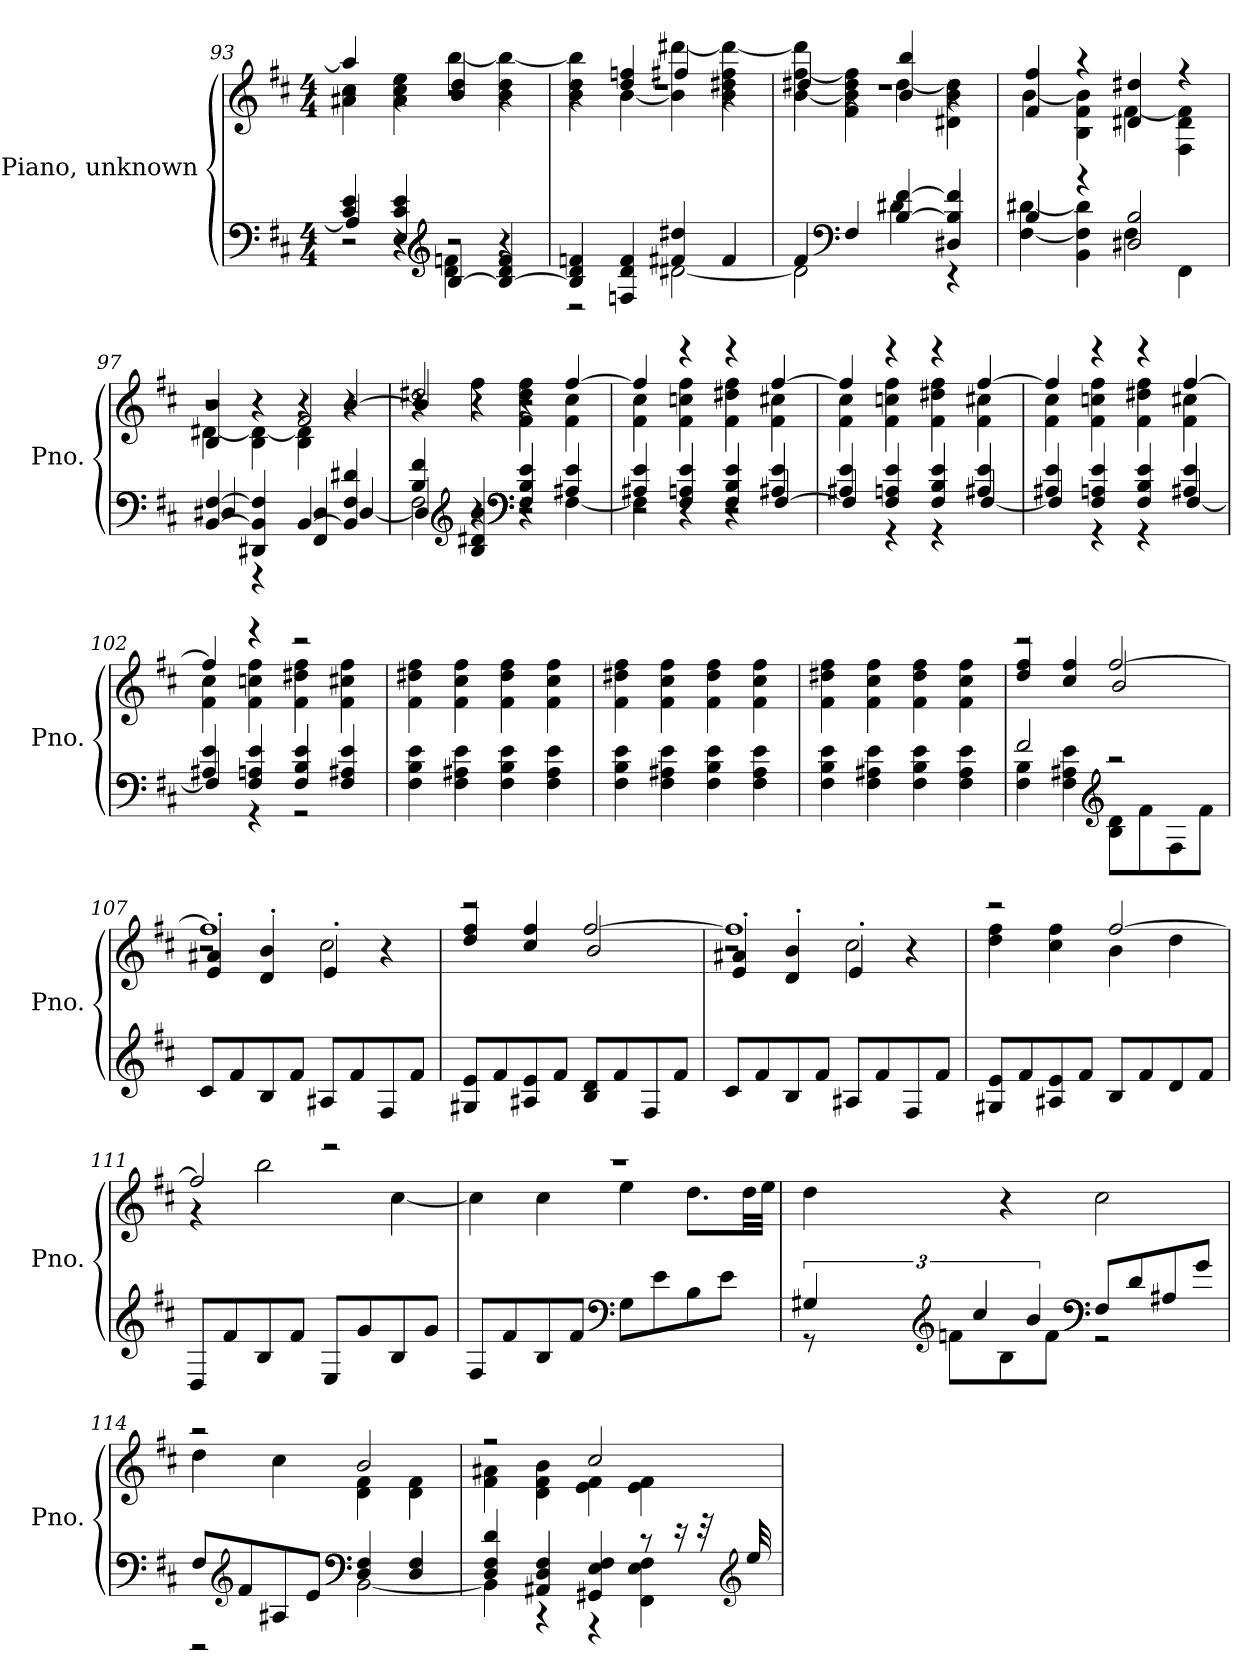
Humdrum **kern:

**kern	**kern
*part1	*part1
*staff2	*staff1
*I"Piano, unknown	*
*I'Pno.	*
*clefF4	*clefG2
*k[f#c#]	*k[f#c#]
*M4/4	*M4/4
=93	=93
*^	*^
*	*^	*	*^
4c#/ 4e/	2r	4A#/]	4aa#/]	4a#X\ 4cc#\	2r
4E/ 4c#/ 4e/	.	4r	4r	4a#\ 4cc#\ 4ee\	.
*clefG2	*	*	*	*	*
[4B/	4d\ 4fn\	2r	2r	[4bb\	4b/ 4dd/
4B/_ 4d/ 4f/	4r	.	.	4b\ 4dd\ 4bb\_	4r
*	*v	*v	*	*	*
!!LO:LB:g=z	!!	!!
=94	=94	=94	=94	=94
4B/] 4d/ 4fn/	2r	1r	4b\ 4dd\ 4bb\]	4r
4Fn/ 4d/ 4f/	.	.	[4b\	4dd/ 4ffn/
4f#X/ 4dd#X/	[2d#X\	.	4b\] [4ddd#X\	4ff#X/
4f#/	.	.	4b\ 4dd#X\ 4ff#\ 4ddd#\_	4r
=95	=95	=95	=95	=95
4f#/	2d#\]	1r	[4b\ [4ff#\ 4ddd#\]	4dd#X/
*clefF4	*	*	*	*
4F#/	.	.	4f#\ 4b\] 4dd#\ 4ff#\]	4r
[4B/ [4f#/	4d#X\	.	[4dd#\	4b/ 4bb/
4D#X/ 4B/] 4f#/]	4r	.	4d#X\ 4b\ 4dd#\]	4r
*	*	*	*v	*v
=96	=96	=96	=96
4B/	[4F#\ [4d#X\	4f#/ 4ff#/	[4b\
4r	4BB\ 4F#\] 4d#\]	4r	4B\ 4f#\ 4b\]
2D#X/ 2B/	4F#\	4d#X/ 4dd#X/	[4f#\
.	4FF#\	4r	4F#\ 4d#\ 4f#\]
=97	=97	=97	=97
*	*	*	*^
[4BB/ [4F#/	4D#X/	4B/ 4b/	[4d#X\	2r
4DD#X/ 4BB/] 4F#/]	4r	4r	4B\ 4d#\_	.
[4BB/	4FF#/ 4D#/	2f#/	4B\ 4d#\]	4r
4BB/] 4F#/ 4d#X/	[4D#/	.	4r	[4b/
!!LO:LB:g=z	!!	!!
=98	=98	=98	=98	=98
*	*^	*	*	*
4B/ 4f#/	2F#\	4D#/]	2dd#X/	4r	4b/]
*clefG2	*	*	*	*	*
4B/ 4d#X/ 4b/	.	4r	.	4ff#\	4r
*clefF4	*	*	*	*	*
4F#/ 4B/ 4e/	4r	2r	4r	4f#\ 4dd#\ 4ff#\	2r
4A#X/ 4e/	[4F#\	.	[4ff#/	4f#\ 4cc#\	.
*	*	*	*	*v	*v
=99	=99	=99	=99	=99
4A#X/ 4e/	4F#\]	2r	4ff#/]	4f#\ 4cc#\
4F#/ 4An/ 4e/	4r	.	4r	4f#\ 4ccn\ 4ff#\
4F#/ 4B/ 4e/	2r	4r	4r	4f#\ 4dd#X\ 4ff#\
4A#X/ 4e/	.	[4F#/	[4ff#/	4f#\ 4cc#X\
*	*v	*v	*	*
=100	=100	=100	=100
4A#X/ 4e/	4F#/]	4ff#/]	4f#\ 4cc#\
4F#/ 4An/ 4e/	4r	4r	4f#\ 4ccn\ 4ff#\
4F#/ 4B/ 4e/	4r	4r	4f#\ 4dd#X\ 4ff#\
4A#X/ 4e/	[4F#/	[4ff#/	4f#\ 4cc#X\
=101	=101	=101	=101
4A#X/ 4e/	4F#/]	4ff#/]	4f#\ 4cc#\
4F#/ 4An/ 4e/	4r	4r	4f#\ 4ccn\ 4ff#\
4F#/ 4B/ 4e/	4r	4r	4f#\ 4dd#X\ 4ff#\
4A#X/ 4e/	[4F#/	[4ff#/	4f#\ 4cc#X\
=102	=102	=102	=102
4A#X/ 4e/	4F#/]	4ff#/]	4f#\ 4cc#\
4F#/ 4An/ 4e/	4r	4r	4f#\ 4ccn\ 4ff#\
4F#/ 4B/ 4e/	2r	2r	4f#\ 4dd#X\ 4ff#\
4F#/ 4A#X/ 4e/	.	.	4f#\ 4cc#X\ 4ff#\
*v	*v	*	*
*	*v	*v
!!LO:LB:g=z
=103	=103
4F#\ 4B\ 4e\	4f#\ 4dd#X\ 4ff#\
4F#\ 4A#X\ 4e\	4f#\ 4cc#\ 4ff#\
4F#\ 4B\ 4e\	4f#\ 4dd#\ 4ff#\
4F#\ 4A#\ 4e\	4f#\ 4cc#\ 4ff#\
=104	=104
4F#\ 4B\ 4e\	4f#\ 4dd#X\ 4ff#\
4F#\ 4A#X\ 4e\	4f#\ 4cc#\ 4ff#\
4F#\ 4B\ 4e\	4f#\ 4dd#\ 4ff#\
4F#\ 4A#\ 4e\	4f#\ 4cc#\ 4ff#\
=105	=105
4F#\ 4B\ 4e\	4f#\ 4dd#X\ 4ff#\
4F#\ 4A#X\ 4e\	4f#\ 4cc#\ 4ff#\
4F#\ 4B\ 4e\	4f#\ 4dd#\ 4ff#\
4F#\ 4A#\ 4e\	4f#\ 4cc#\ 4ff#\
=106	=106
*^	*^
2f#/	4F#\ 4B\	2r	4dd/ 4ff#/
.	4F#\ 4A#X\ 4e\	.	4cc#/ 4ff#/
*clefG2	*	*	*
2r	8B\ 8d\L	[2ff#/	2b/
.	8f#\	.	.
.	8F#\	.	.
.	8f#\J	.	.
*v	*v	*	*
=107	=107	=107
*	*	*^
8c#/L	1ff#]	2r	4e/' 4a#X/'
8f#/	.	.	.
8B/	.	.	4d/' 4b/'
8f#/J	.	.	.
8A#X/L	.	2cc#\	4e'/
8f#/	.	.	.
8F#/	.	.	4r
8f#/J	.	.	.
*	*	*v	*v
!!LO:LB:g=z
=108	=108	=108
8G#X/ 8e/L	2r	4dd/ 4ff#/
8f#/	.	.
8A#X/ 8e/	.	4cc#/ 4ff#/
8f#/J	.	.
8B/ 8d/L	[2ff#/	2b/
8f#/	.	.
8F#/	.	.
8f#/J	.	.
=109	=109	=109
*	*	*^
8c#/L	1ff#]	2r	4e/' 4a#X/'
8f#/	.	.	.
8B/	.	.	4d/' 4b/'
8f#/J	.	.	.
8A#X/L	.	2cc#\	4e'/
8f#/	.	.	.
8F#/	.	.	4r
8f#/J	.	.	.
*	*	*v	*v
=110	=110	=110
8G#X/ 8e/L	2r	4dd\ 4ff#\
8f#/	.	.
8A#X/ 8e/	.	4cc#\ 4ff#\
8f#/J	.	.
8B/L	[2ff#/	4b\
8f#/	.	.
8d/	.	4dd\
8f#/J	.	.
=111	=111	=111
8D/L	2ff#/]	4r
8f#/	.	.
8B/	.	2bb\
8f#/J	.	.
8E/L	2r	.
8g/	.	.
8B/	.	[4cc#\
8g/J	.	.
!!LO:LB:g=z	!!
=112	=112	=112
8F#/L	1r	4cc#\]
8f#/	.	.
8B/	.	4cc#\
8f#/J	.	.
*clefF4	*	*
8G\L	.	4ee\
8e\	.	.
8B\	.	8.dd\L
8e\J	.	.
.	.	32dd\LL
.	.	32ee\JJJ
*	*v	*v
=113	=113
*^	*
6G#X/	8r	4dd\
*clefG2	*	*
.	8fn\L	.
6cc#/	.	.
.	8B\	4r
6b/	.	.
.	8f\J	.
*clefF4	*	*
8F#/L	2r	2cc#\
8d/	.	.
8A#X/	.	.
8g/J	.	.
=114	=114	=114
*	*	*^
8F#/L	2r	2r	4dd\
*clefG2	*	*	*
8f#/	.	.	.
8A#X/	.	.	4cc#\
8e/J	.	.	.
*clefF4	*	*	*
4D/ 4F#/	[2BB\	2b/	4d\ 4f#\
4D/ 4F#/	.	.	4d\ 4f#\
!!LO:PB:g=z	!!
=115	=115	=115	=115
4D/ 4F#/ 4d/	4BB\]	2r	4f#\ 4a#X\
4AA#X/ 4D/ 4F#/	4r	.	4d\ 4f#\ 4b\
4GG#X/ 4E/ 4F#/	4r	2cc#/	4e\ 4f#\
8r	4FF#\ 4E\ 4F#\	.	4e\ 4f#\
16r	.	.	.
32r	.	.	.
*clefG2	*	*	*
32ee/	.	.	.
*v	*v	*	*
*	*v	*v
=	=
*-	*-
